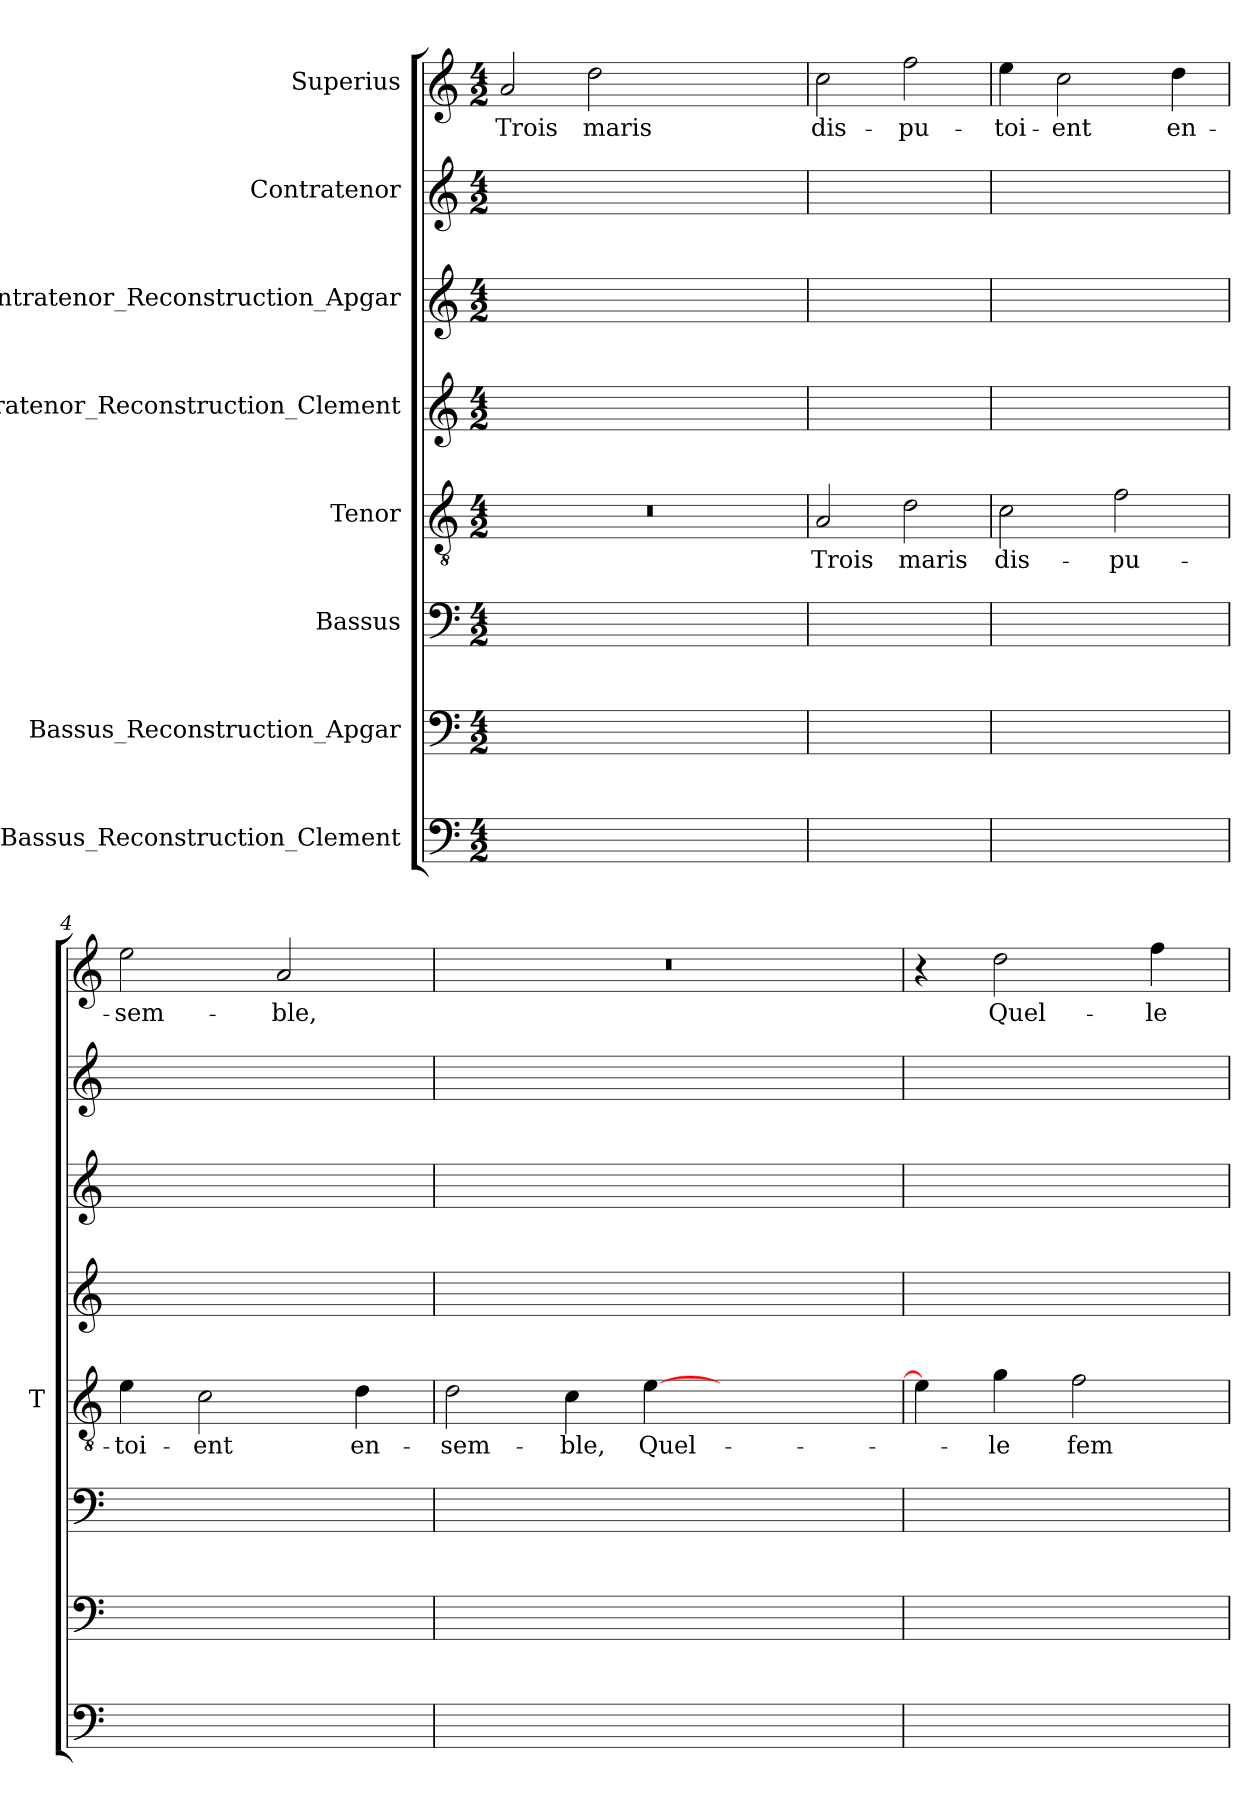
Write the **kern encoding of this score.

**kern	**kern	**kern	**kern	**text	**kern	**kern	**kern	**kern	**text
*part8	*part7	*part6	*part5	*part5	*part4	*part3	*part2	*part1	*part1
*staff8	*staff7	*staff6	*staff5	*staff5	*staff4	*staff3	*staff2	*staff1	*staff1
*I"Bassus_Reconstruction_Clement	*I"Bassus_Reconstruction_Apgar	*I"Bassus	*I"Tenor	*	*I"Contratenor_Reconstruction_Clement	*I"Contratenor_Reconstruction_Apgar	*I"Contratenor	*I"Superius	*
*	*	*	*I'T	*	*	*	*	*	*
*clefF4	*clefF4	*clefF4	*clefGv2	*	*clefG2	*clefG2	*clefG2	*clefG2	*
*k[]	*k[]	*k[]	*k[]	*	*k[]	*k[]	*k[]	*k[]	*
*M4/2	*M4/2	*M4/2	*M4/2	*	*M4/2	*M4/2	*M4/2	*M4/2	*
=1	=1	=1	=1	=1	=1	=1	=1	=1	=1
0ryy	0ryy	0ryy	0r	.	0ryy	0ryy	0ryy	2a	-Trois
.	.	.	.	.	.	.	.	2dd	-maris
.	.	.	.	.	.	.	.	1ryy	.
=2	=2	=2	=2	=2	=2	=2	=2	=2	=2
1ryy	1ryy	1ryy	2A	-Trois	1ryy	1ryy	1ryy	2cc	dis-
.	.	.	2d	-maris	.	.	.	2ff	pu-
=3	=3	=3	=3	=3	=3	=3	=3	=3	=3
1ryy	1ryy	1ryy	2c	dis-	1ryy	1ryy	1ryy	4ee	toi-
.	.	.	.	.	.	.	.	2cc	-ent
.	.	.	2f	pu-	.	.	.	.	.
.	.	.	.	.	.	.	.	4dd	en-
=4	=4	=4	=4	=4	=4	=4	=4	=4	=4
1ryy	1ryy	1ryy	4e	toi-	1ryy	1ryy	1ryy	2ee	sem-
.	.	.	2c	-ent	.	.	.	.	.
.	.	.	.	.	.	.	.	2a	-ble,
.	.	.	4d	en-	.	.	.	.	.
=5	=5	=5	=5	=5	=5	=5	=5	=5	=5
0ryy	0ryy	0ryy	2d	sem-	0ryy	0ryy	0ryy	0r	.
.	.	.	4c	-ble,	.	.	.	.	.
.	.	.	[4e	Quel-	.	.	.	.	.
.	.	.	1ryy	.	.	.	.	.	.
=6	=6	=6	=6	=6	=6	=6	=6	=6	=6
1ryy	1ryy	1ryy	4e]	.	1ryy	1ryy	1ryy	4r	.
.	.	.	4g	-le	.	.	.	2dd	Quel-
.	.	.	2f	fem-	.	.	.	.	.
.	.	.	.	.	.	.	.	4ff	-le
=	=	=	=	=	=	=	=	=	=
*-	*-	*-	*-	*-	*-	*-	*-	*-	*-
